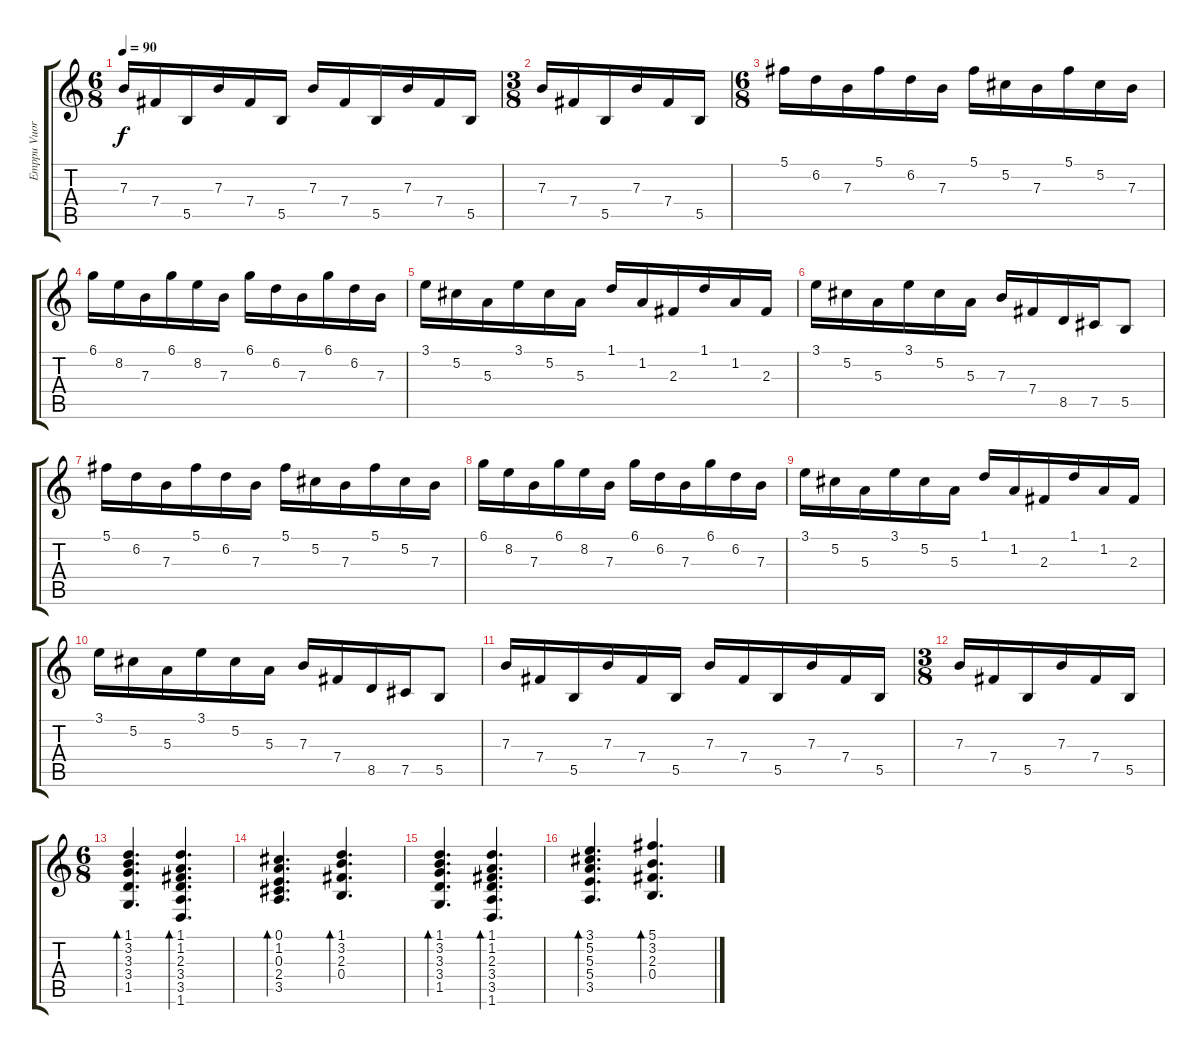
\track ("Emppu Vuorinen" "Emppu Vuor") {instrument acousticguitarsteel}
\staff {score tabs}
\tuning (Db4 Ab3 E3 B2 Gb2 Db2) {hide}
\ts (6 8)
\tempo 90
\clef g2
\ks c
7.3.16{dy f} 7.4.16 5.5.16 7.3.16 7.4.16 5.5.16 7.3.16 7.4.16 5.5.16 7.3.16 7.4.16 5.5.16 |
\ts (3 8)
7.3.16 7.4.16 5.5.16 7.3.16 7.4.16 5.5.16 |
\ts (6 8)
5.1.16 6.2.16 7.3.16 5.1.16 6.2.16 7.3.16 5.1.16 5.2.16 7.3.16 5.1.16 5.2.16 7.3.16 |
6.1.16 8.2.16 7.3.16 6.1.16 8.2.16 7.3.16 6.1.16 6.2.16 7.3.16 6.1.16 6.2.16 7.3.16 |
3.1.16 5.2.16 5.3.16 3.1.16 5.2.16 5.3.16 1.1.16 1.2.16 2.3.16 1.1.16 1.2.16 2.3.16 |
3.1.16 5.2.16 5.3.16 3.1.16 5.2.16 5.3.16 7.3.16 7.4.16 8.5.16 7.5.16 5.5.8 |
5.1.16 6.2.16 7.3.16 5.1.16 6.2.16 7.3.16 5.1.16 5.2.16 7.3.16 5.1.16 5.2.16 7.3.16 |
6.1.16 8.2.16 7.3.16 6.1.16 8.2.16 7.3.16 6.1.16 6.2.16 7.3.16 6.1.16 6.2.16 7.3.16 |
3.1.16 5.2.16 5.3.16 3.1.16 5.2.16 5.3.16 1.1.16 1.2.16 2.3.16 1.1.16 1.2.16 2.3.16 |
3.1.16 5.2.16 5.3.16 3.1.16 5.2.16 5.3.16 7.3.16 7.4.16 8.5.16 7.5.16 5.5.8 |
7.3.16 7.4.16 5.5.16 7.3.16 7.4.16 5.5.16 7.3.16 7.4.16 5.5.16 7.3.16 7.4.16 5.5.16 |
\ts (3 8)
7.3.16 7.4.16 5.5.16 7.3.16 7.4.16 5.5.16 |
\ts (6 8)
(1.1 3.2 3.3 3.4 1.5).4{d bd 120} (1.1 1.2 2.3 3.4 3.5 1.6).4{d bd 120} |
(0.1 1.2 0.3 2.4 3.5).4{d bd 120} (1.1 3.2 2.3 0.4).4{d bd 120} |
(1.1 3.2 3.3 3.4 1.5).4{d bd 120} (1.1 1.2 2.3 3.4 3.5 1.6).4{d bd 120} |
(3.1 5.2 5.3 5.4 3.5).4{d bd 120} (5.1 3.2 2.3 0.4).4{d bd 120}
